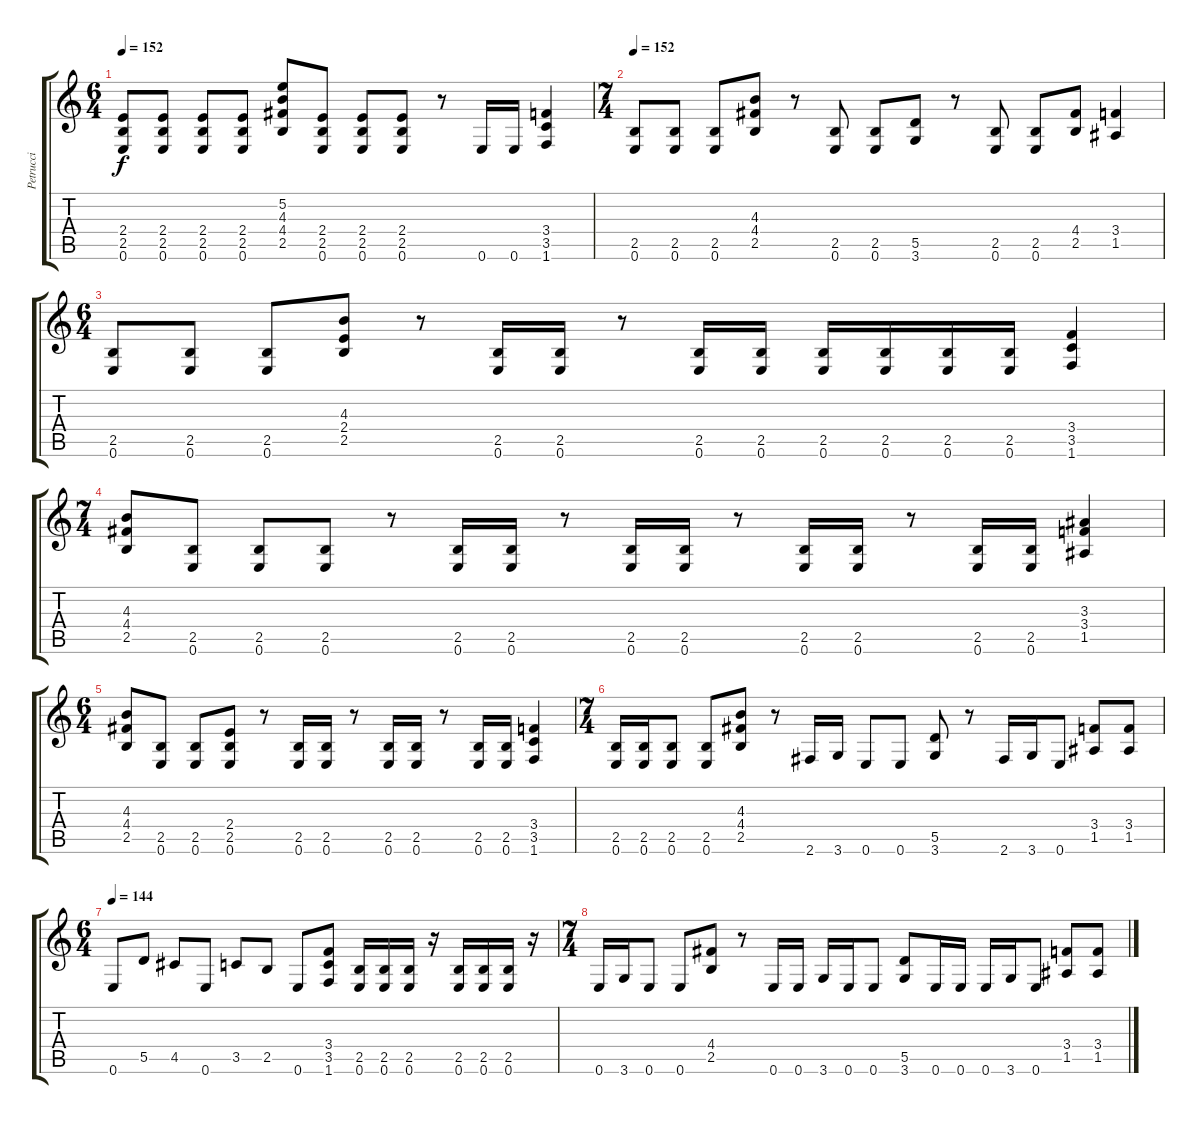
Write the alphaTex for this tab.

\track ("Petrucci" "Petrucci") {instrument distortionguitar}
\staff {score tabs}
\tuning (E4 B3 G3 D3 A2 E2) {hide}
\ts (6 4)
\tempo 152
\clef g2
\ks c
(2.4 2.5 0.6).8{dy f} (2.4 2.5 0.6).8 (2.4 2.5 0.6).8 (2.4 2.5 0.6).8 (5.2 4.3 4.4 2.5).8 (2.4 2.5 0.6).8 (2.4 2.5 0.6).8 (2.4 2.5 0.6).8 r.8 0.6.16 0.6.16 (3.4 3.5 1.6).4 |
\ts (7 4)
\tempo 152
(2.5 0.6).8 (2.5 0.6).8 (2.5 0.6).8 (4.3 4.4 2.5).8 r.8 (2.5 0.6).8 (2.5 0.6).8 (5.5 3.6).8 r.8 (2.5 0.6).8 (2.5 0.6).8 (4.4 2.5).8 (3.4 1.5).4 |
\ts (6 4)
(2.5 0.6).8 (2.5 0.6).8 (2.5 0.6).8 (4.3 2.4 2.5).8 r.8 (2.5 0.6).16 (2.5 0.6).16 r.8 (2.5 0.6).16 (2.5 0.6).16 (2.5 0.6).16 (2.5 0.6).16 (2.5 0.6).16 (2.5 0.6).16 (3.4 3.5 1.6).4 |
\ts (7 4)
(4.3 4.4 2.5).8 (2.5 0.6).8 (2.5 0.6).8 (2.5 0.6).8 r.8 (2.5 0.6).16 (2.5 0.6).16 r.8 (2.5 0.6).16 (2.5 0.6).16 r.8 (2.5 0.6).16 (2.5 0.6).16 r.8 (2.5 0.6).16 (2.5 0.6).16 (3.3 3.4 1.5).4 |
\ts (6 4)
(4.3 4.4 2.5).8 (2.5 0.6).8 (2.5 0.6).8 (2.4 2.5 0.6).8 r.8 (2.5 0.6).16 (2.5 0.6).16 r.8 (2.5 0.6).16 (2.5 0.6).16 r.8 (2.5 0.6).16 (2.5 0.6).16 (3.4 3.5 1.6).4 |
\ts (7 4)
(2.5 0.6).16 (2.5 0.6).16 (2.5 0.6).8 (2.5 0.6).8 (4.3 4.4 2.5).8 r.8 2.6.16 3.6.16 0.6.8 0.6.8 (5.5 3.6).8 r.8 2.6.16 3.6.16 0.6.8 (3.4 1.5).8 (3.4 1.5).8 |
\ts (6 4)
\tempo 144
0.6.8 5.5.8 4.5.8 0.6.8 3.5.8 2.5.8 0.6.8 (3.4 3.5 1.6).8 (2.5 0.6).16 (2.5 0.6).16 (2.5 0.6).16 r.16 (2.5 0.6).16 (2.5 0.6).16 (2.5 0.6).16 r.16 |
\ts (7 4)
0.6.16 3.6.16 0.6.8 0.6.8 (4.4 2.5).8 r.8 0.6.16 0.6.16 3.6.16 0.6.16 0.6.8 (5.5 3.6).8 0.6.16 0.6.16 0.6.16 3.6.16 0.6.8 (3.4 1.5).8 (3.4 1.5).8
